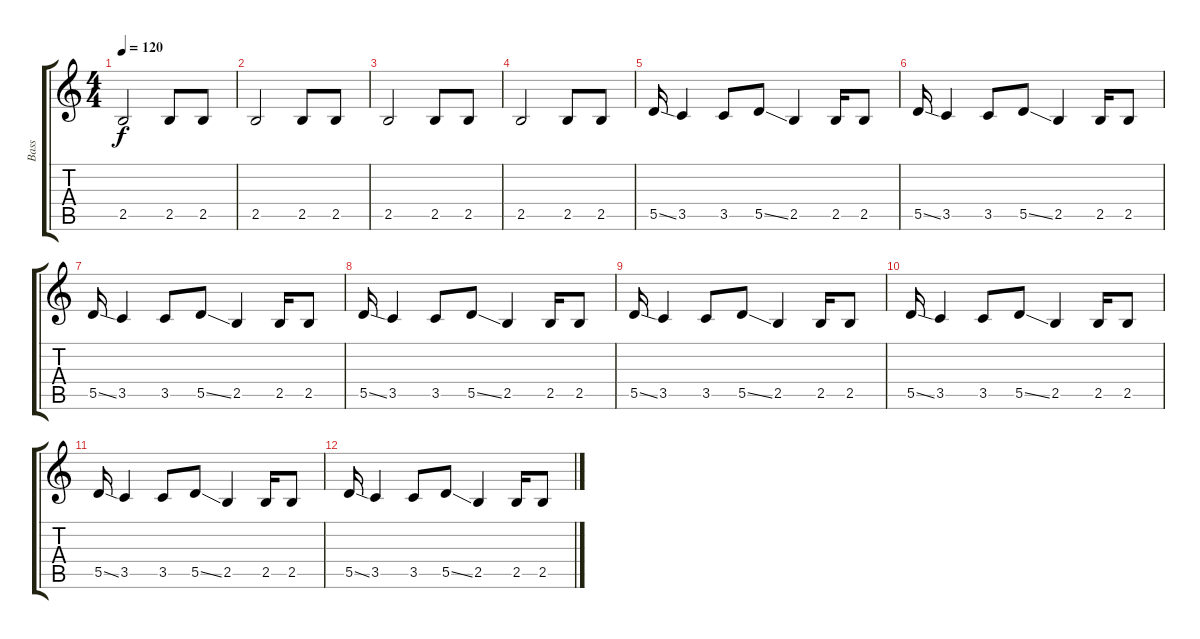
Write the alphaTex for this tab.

\track ("Bass" "Bass") {instrument electricbassfinger}
\staff {score tabs}
\tuning (E4 B3 G3 D3 A2 E2) {hide}
\ts (4 4)
\tempo 120
\clef g2
\ks c
2.5.2{dy f} 2.5.8 2.5.8 |
2.5.2 2.5.8 2.5.8 |
2.5.2 2.5.8 2.5.8 |
2.5.2 2.5.8 2.5.8 |
5.5{ss}.16 3.5.4{volume 16} 3.5.8 5.5{ss}.8 2.5.4 2.5.16 2.5.8 |
5.5{ss}.16 3.5.4{volume 16} 3.5.8 5.5{ss}.8 2.5.4 2.5.16 2.5.8 |
5.5{ss}.16 3.5.4{volume 16} 3.5.8 5.5{ss}.8 2.5.4 2.5.16 2.5.8 |
5.5{ss}.16 3.5.4{volume 16} 3.5.8 5.5{ss}.8 2.5.4 2.5.16 2.5.8 |
5.5{ss}.16 3.5.4{volume 16} 3.5.8 5.5{ss}.8 2.5.4 2.5.16 2.5.8 |
5.5{ss}.16 3.5.4{volume 16} 3.5.8 5.5{ss}.8 2.5.4 2.5.16 2.5.8 |
5.5{ss}.16 3.5.4{volume 16} 3.5.8 5.5{ss}.8 2.5.4 2.5.16 2.5.8 |
5.5{ss}.16 3.5.4{volume 16} 3.5.8 5.5{ss}.8 2.5.4 2.5.16 2.5.8
